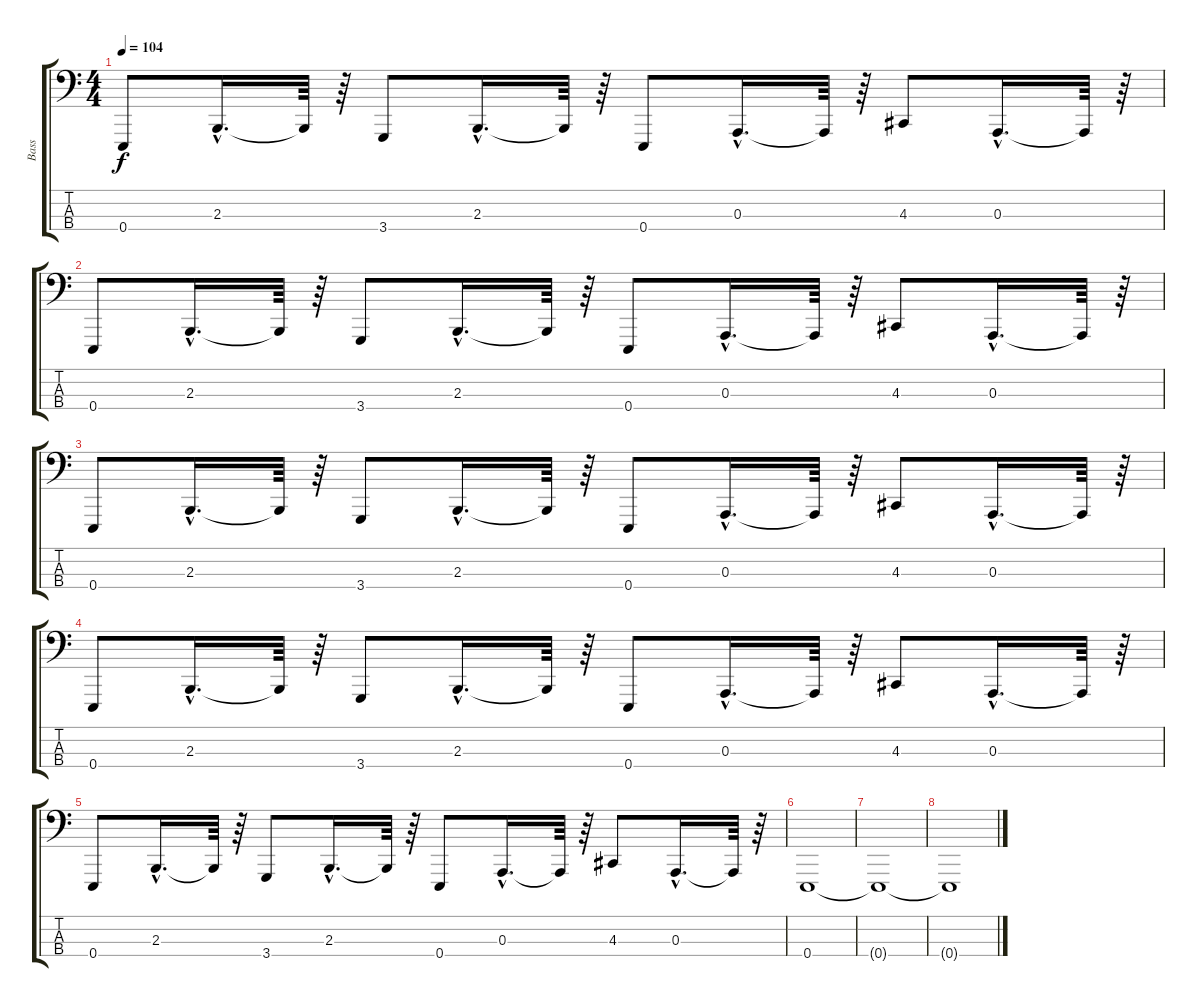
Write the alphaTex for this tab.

\track ("Bass" "Bass") {instrument electricpiano1}
\staff {score tabs}
\tuning (G2 D2 A1 E1) {hide}
\ts (4 4)
\tempo 104
\clef f4
\ks c
0.4.8{dy f} 2.3{hac}.16{d} 2.3{t}.64 r.64 3.4.8 2.3{hac}.16{d} 2.3{t}.64 r.64 0.4.8 0.3{hac}.16{d} 0.3{t}.64 r.64 4.3.8 0.3{hac}.16{d} 0.3{t}.64 r.64 |
0.4.8 2.3{hac}.16{d} 2.3{t}.64 r.64 3.4.8 2.3{hac}.16{d} 2.3{t}.64 r.64 0.4.8 0.3{hac}.16{d} 0.3{t}.64 r.64 4.3.8 0.3{hac}.16{d} 0.3{t}.64 r.64 |
0.4.8 2.3{hac}.16{d} 2.3{t}.64 r.64 3.4.8 2.3{hac}.16{d} 2.3{t}.64 r.64 0.4.8 0.3{hac}.16{d} 0.3{t}.64 r.64 4.3.8 0.3{hac}.16{d} 0.3{t}.64 r.64 |
0.4.8 2.3{hac}.16{d} 2.3{t}.64 r.64 3.4.8 2.3{hac}.16{d} 2.3{t}.64 r.64 0.4.8 0.3{hac}.16{d} 0.3{t}.64 r.64 4.3.8 0.3{hac}.16{d} 0.3{t}.64 r.64 |
0.4.8 2.3{hac}.16{d} 2.3{t}.64 r.64 3.4.8 2.3{hac}.16{d} 2.3{t}.64 r.64 0.4.8 0.3{hac}.16{d} 0.3{t}.64 r.64 4.3.8 0.3{hac}.16{d} 0.3{t}.64 r.64 |
0.4.1 |
0.4{t}.1 |
0.4{t}.1
